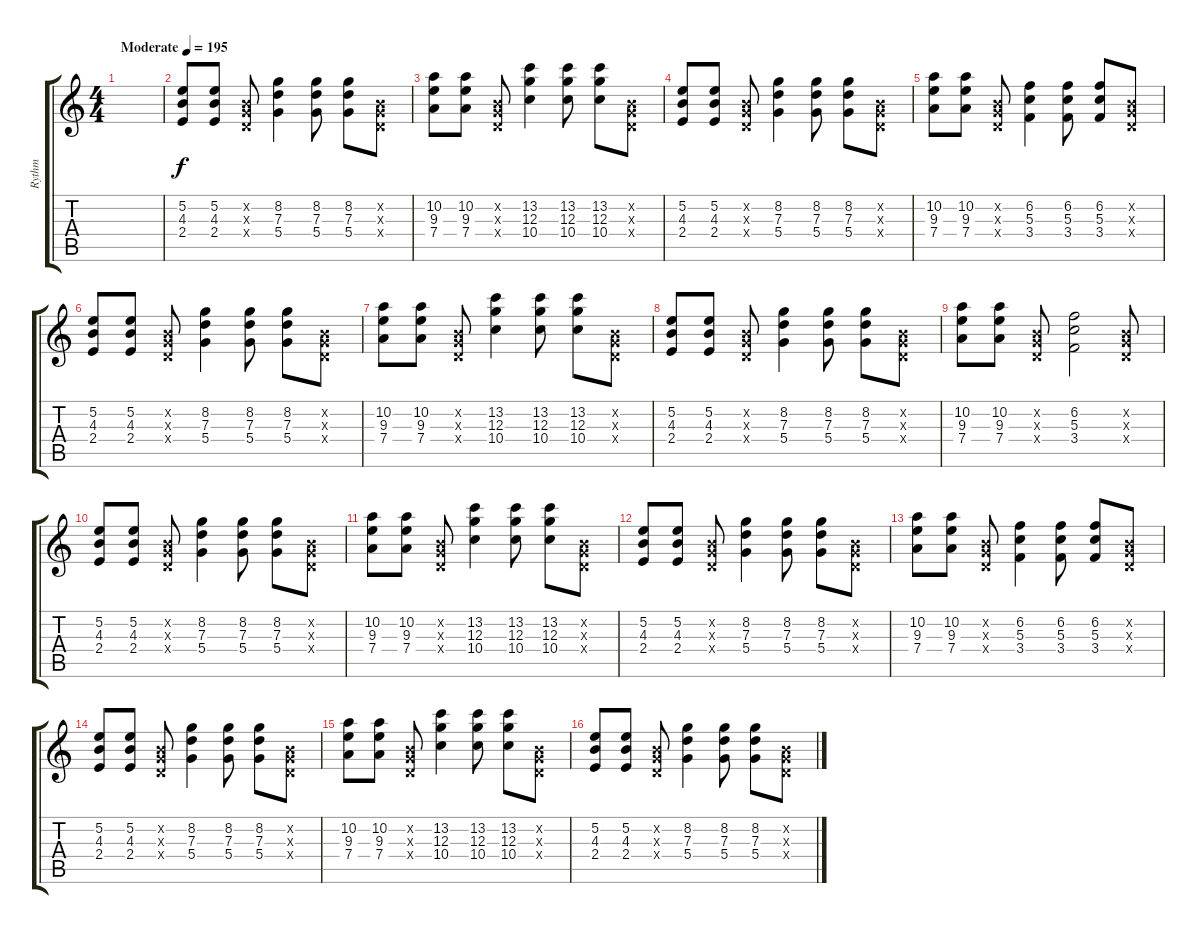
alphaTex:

\track ("Rythm" "Rythm") {instrument overdrivenguitar}
\staff {score tabs}
\tuning (E4 B3 G3 D3 A2 E2) {hide}
\ts (4 4)
\tempo (195 "Moderate")
\clef g2
\ks c
|
(5.2 4.3 2.4).8 (5.2 4.3 2.4).8 (0.2{x} 0.3{x} 0.4{x}).8 (8.2 7.3 5.4).4 (8.2 7.3 5.4).8 (8.2 7.3 5.4).8 (0.2{x} 0.3{x} 0.4{x}).8 |
(10.2 9.3 7.4).8 (10.2 9.3 7.4).8 (0.2{x} 0.3{x} 0.4{x}).8 (13.2 12.3 10.4).4 (13.2 12.3 10.4).8 (13.2 12.3 10.4).8 (0.2{x} 0.3{x} 0.4{x}).8 |
(5.2 4.3 2.4).8 (5.2 4.3 2.4).8 (0.2{x} 0.3{x} 0.4{x}).8 (8.2 7.3 5.4).4 (8.2 7.3 5.4).8 (8.2 7.3 5.4).8 (0.2{x} 0.3{x} 0.4{x}).8 |
(10.2 9.3 7.4).8 (10.2 9.3 7.4).8 (0.2{x} 0.3{x} 0.4{x}).8 (6.2 5.3 3.4).4 (6.2 5.3 3.4).8 (6.2 5.3 3.4).8 (0.2{x} 0.3{x} 0.4{x}).8 |
(5.2 4.3 2.4).8 (5.2 4.3 2.4).8 (0.2{x} 0.3{x} 0.4{x}).8 (8.2 7.3 5.4).4 (8.2 7.3 5.4).8 (8.2 7.3 5.4).8 (0.2{x} 0.3{x} 0.4{x}).8 |
(10.2 9.3 7.4).8 (10.2 9.3 7.4).8 (0.2{x} 0.3{x} 0.4{x}).8 (13.2 12.3 10.4).4 (13.2 12.3 10.4).8 (13.2 12.3 10.4).8 (0.2{x} 0.3{x} 0.4{x}).8 |
(5.2 4.3 2.4).8 (5.2 4.3 2.4).8 (0.2{x} 0.3{x} 0.4{x}).8 (8.2 7.3 5.4).4 (8.2 7.3 5.4).8 (8.2 7.3 5.4).8 (0.2{x} 0.3{x} 0.4{x}).8 |
(10.2 9.3 7.4).8 (10.2 9.3 7.4).8 (0.2{x} 0.3{x} 0.4{x}).8 (6.2 5.3 3.4).2 (0.2{x} 0.3{x} 0.4{x}).8 |
(5.2 4.3 2.4).8 (5.2 4.3 2.4).8 (0.2{x} 0.3{x} 0.4{x}).8 (8.2 7.3 5.4).4 (8.2 7.3 5.4).8 (8.2 7.3 5.4).8 (0.2{x} 0.3{x} 0.4{x}).8 |
(10.2 9.3 7.4).8 (10.2 9.3 7.4).8 (0.2{x} 0.3{x} 0.4{x}).8 (13.2 12.3 10.4).4 (13.2 12.3 10.4).8 (13.2 12.3 10.4).8 (0.2{x} 0.3{x} 0.4{x}).8 |
(5.2 4.3 2.4).8 (5.2 4.3 2.4).8 (0.2{x} 0.3{x} 0.4{x}).8 (8.2 7.3 5.4).4 (8.2 7.3 5.4).8 (8.2 7.3 5.4).8 (0.2{x} 0.3{x} 0.4{x}).8 |
(10.2 9.3 7.4).8 (10.2 9.3 7.4).8 (0.2{x} 0.3{x} 0.4{x}).8 (6.2 5.3 3.4).4 (6.2 5.3 3.4).8 (6.2 5.3 3.4).8 (0.2{x} 0.3{x} 0.4{x}).8 |
(5.2 4.3 2.4).8 (5.2 4.3 2.4).8 (0.2{x} 0.3{x} 0.4{x}).8 (8.2 7.3 5.4).4 (8.2 7.3 5.4).8 (8.2 7.3 5.4).8 (0.2{x} 0.3{x} 0.4{x}).8 |
(10.2 9.3 7.4).8 (10.2 9.3 7.4).8 (0.2{x} 0.3{x} 0.4{x}).8 (13.2 12.3 10.4).4 (13.2 12.3 10.4).8 (13.2 12.3 10.4).8 (0.2{x} 0.3{x} 0.4{x}).8 |
(5.2 4.3 2.4).8 (5.2 4.3 2.4).8 (0.2{x} 0.3{x} 0.4{x}).8 (8.2 7.3 5.4).4 (8.2 7.3 5.4).8 (8.2 7.3 5.4).8 (0.2{x} 0.3{x} 0.4{x}).8
